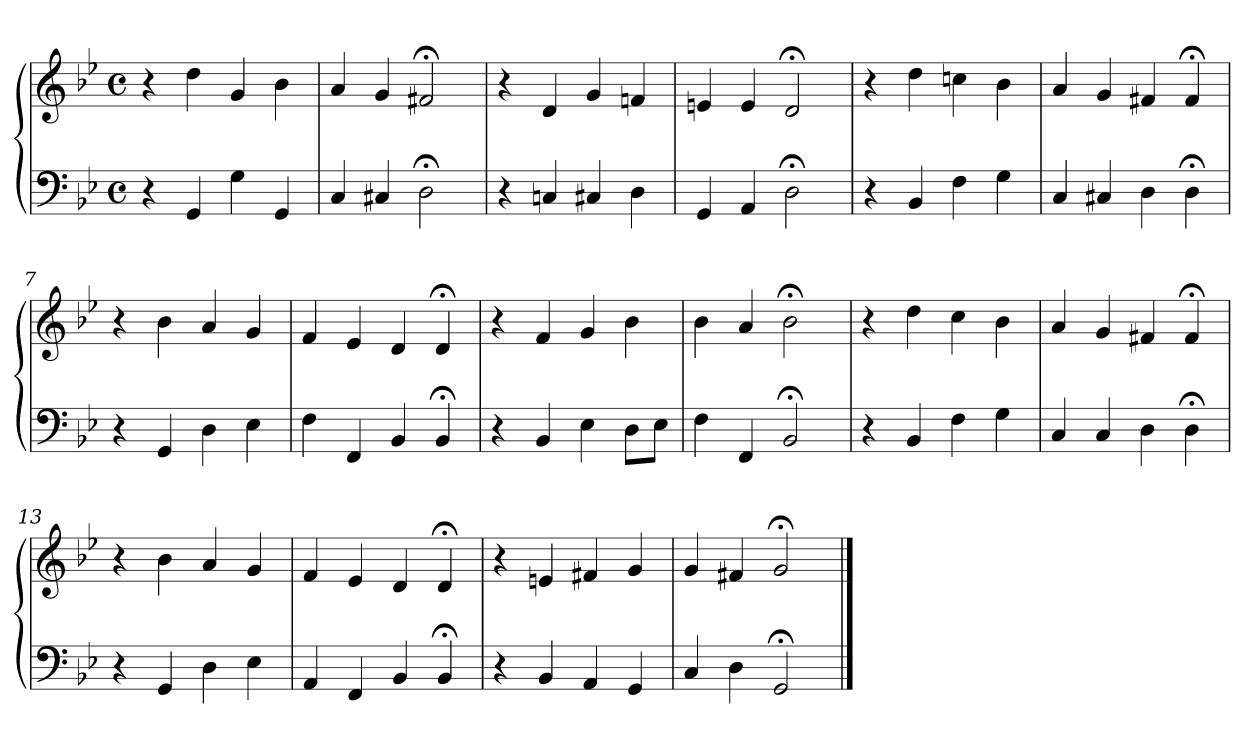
**kern	**kern
*part1	*part1
*staff2	*staff1
*clefF4	*clefG2
*k[b-e-]	*k[b-e-]
*M4/4	*M4/4
*met(c)	*met(c)
=1	=1
4r	4r
4GG	4dd
4G	4g
4GG	4b-
=2	=2
4C	4a
4C#X	4g
2D;<	2f#X;<
=3	=3
4r	4r
4Cn	4d
4C#X	4g
4D	4fn
=4	=4
4GG	4en
4AA	4e
2D;<	2d;<
=5	=5
4r	4r
4BB-	4dd
4F	4ccn
4G	4b-
=6	=6
4C	4a
4C#X	4g
4D	4f#X
4D;<	4f#;<
=7	=7
4r	4r
4GG	4b-
4D	4a
4E-	4g
!!LO:LB:g=z
=8	=8
4F	4f
4FF	4e-
4BB-	4d
4BB-;<	4d;<
=9	=9
4r	4r
4BB-	4f
4E-	4g
8DL	4b-
8E-J	.
=10	=10
4F	4b-
4FF	4a
2BB-;<	2b-;<
=11	=11
4r	4r
4BB-	4dd
4F	4cc
4G	4b-
=12	=12
4C	4a
4C	4g
4D	4f#X
4D;<	4f#;<
=13	=13
4r	4r
4GG	4b-
4D	4a
4E-	4g
=14	=14
4AA	4f
4FF	4e-
4BB-	4d
4BB-;<	4d;<
!!LO:LB:g=z
=15	=15
4r	4r
4BB-	4en
4AA	4f#X
4GG	4g
=16	=16
4C	4g
4D	4f#X
2GG;<	2g;<
==	==
*-	*-
